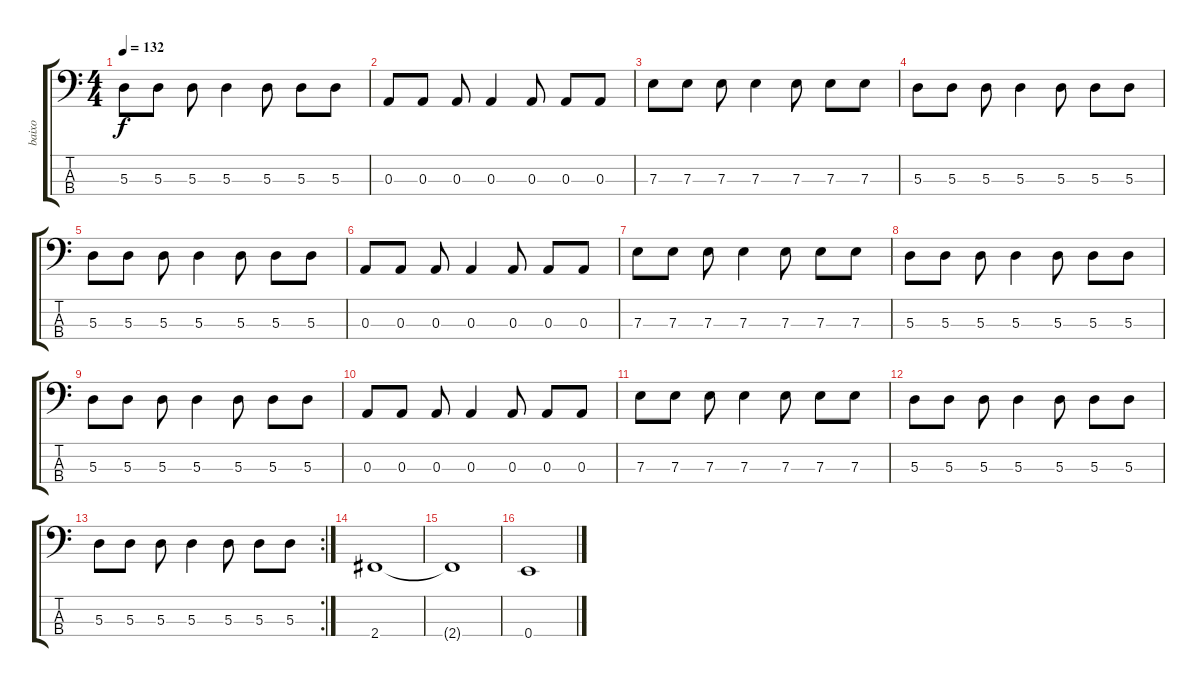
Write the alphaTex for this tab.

\track ("baixo" "baixo") {instrument electricbassfinger}
\staff {score tabs}
\tuning (G2 D2 A1 E1) {hide}
\ts (4 4)
\tempo 132
\clef f4
\ks c
5.3.8{dy f} 5.3.8 5.3.8 5.3.4 5.3.8 5.3.8 5.3.8 |
0.3.8 0.3.8 0.3.8 0.3.4 0.3.8 0.3.8 0.3.8 |
7.3.8 7.3.8 7.3.8 7.3.4 7.3.8 7.3.8 7.3.8 |
5.3.8 5.3.8 5.3.8 5.3.4 5.3.8 5.3.8 5.3.8 |
5.3.8 5.3.8 5.3.8 5.3.4 5.3.8 5.3.8 5.3.8 |
0.3.8 0.3.8 0.3.8 0.3.4 0.3.8 0.3.8 0.3.8 |
7.3.8 7.3.8 7.3.8 7.3.4 7.3.8 7.3.8 7.3.8 |
5.3.8 5.3.8 5.3.8 5.3.4 5.3.8 5.3.8 5.3.8 |
5.3.8 5.3.8 5.3.8 5.3.4 5.3.8 5.3.8 5.3.8 |
0.3.8 0.3.8 0.3.8 0.3.4 0.3.8 0.3.8 0.3.8 |
7.3.8 7.3.8 7.3.8 7.3.4 7.3.8 7.3.8 7.3.8 |
5.3.8 5.3.8 5.3.8 5.3.4 5.3.8 5.3.8 5.3.8 |
\rc 2
5.3.8 5.3.8 5.3.8 5.3.4 5.3.8 5.3.8 5.3.8 |
2.4.1 |
2.4{t}.1 |
0.4.1
